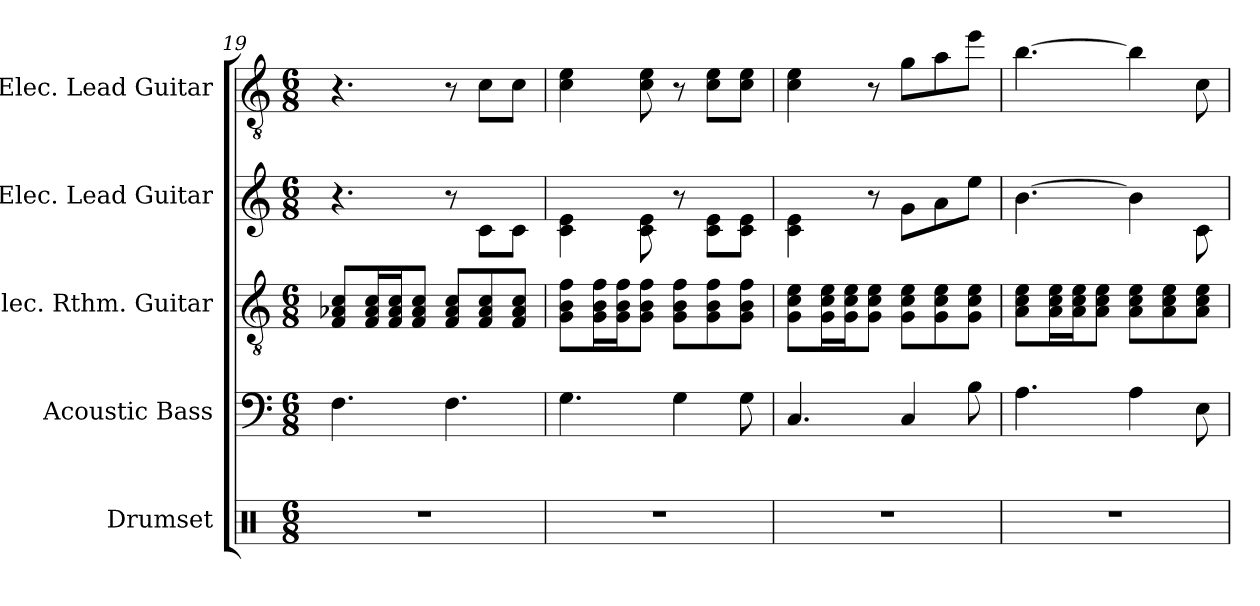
**kern	**kern	**kern	**kern	**kern
*part5	*part4	*part3	*part2	*part1
*staff5	*staff4	*staff3	*staff2	*staff1
*I"Drumset	*I"Acoustic Bass	*I"Elec. Rthm. Guitar	*I"Elec. Lead Guitar	*I"Elec. Lead Guitar
*I'Drums	*I'Ac. Bass	*I'Rthm. Guit.	*I'Ld. Guit.	*I'Ld. Guit.
*clefX	*clefF4	*clefGv2	*	*clefGv2
*	*ITrd7c12	*	*	*
*k[]	*k[]	*k[]	*k[]	*k[]
*M6/8	*M6/8	*M6/8	*M6/8	*M6/8
=19	=19	=19	=19	=19
2.r	4.FF\	8F/ 8A-X/ 8c/L	4.r	4.r
.	.	16F/ 16A-/ 16c/L	.	.
.	.	16F/ 16A-/ 16c/J	.	.
.	.	8F/ 8A-/ 8c/J	.	.
.	4.FF\	8F/ 8A-/ 8c/L	8r	8r
.	.	8F/ 8A-/ 8c/	8c\L	8c\L
.	.	8F/ 8A-/ 8c/J	8c\J	8c\J
=20	=20	=20	=20	=20
2.r	4.GG\	8G\ 8B\ 8f\L	4c\ 4e\	4c\ 4e\
.	.	16G\ 16B\ 16f\L	.	.
.	.	16G\ 16B\ 16f\J	.	.
.	.	8G\ 8B\ 8f\J	8c\ 8e\	8c\ 8e\
.	4GG\	8G\ 8B\ 8f\L	8r	8r
.	.	8G\ 8B\ 8f\	8c\ 8e\L	8c\ 8e\L
.	8GG\	8G\ 8B\ 8f\J	8c\ 8e\J	8c\ 8e\J
!!LO:LB:g=z
=21	=21	=21	=21	=21
2.r	4.CC/	8G\ 8c\ 8e\L	4c\ 4e\	4c\ 4e\
.	.	16G\ 16c\ 16e\L	.	.
.	.	16G\ 16c\ 16e\J	.	.
.	.	8G\ 8c\ 8e\J	8r	8r
.	4CC/	8G\ 8c\ 8e\L	8g\L	8g\L
.	.	8G\ 8c\ 8e\	8a\	8a\
.	8BB\	8G\ 8c\ 8e\J	8ee\J	8ee\J
=22	=22	=22	=22	=22
2.r	4.AA\	8A\ 8c\ 8e\L	[4.b\	[4.b\
.	.	16A\ 16c\ 16e\L	.	.
.	.	16A\ 16c\ 16e\J	.	.
.	.	8A\ 8c\ 8e\J	.	.
.	4AA\	8A\ 8c\ 8e\L	4b\]	4b\]
.	.	8A\ 8c\ 8e\	.	.
.	8EE\	8A\ 8c\ 8e\J	8c\	8c\
=	=	=	=	=
*-	*-	*-	*-	*-
